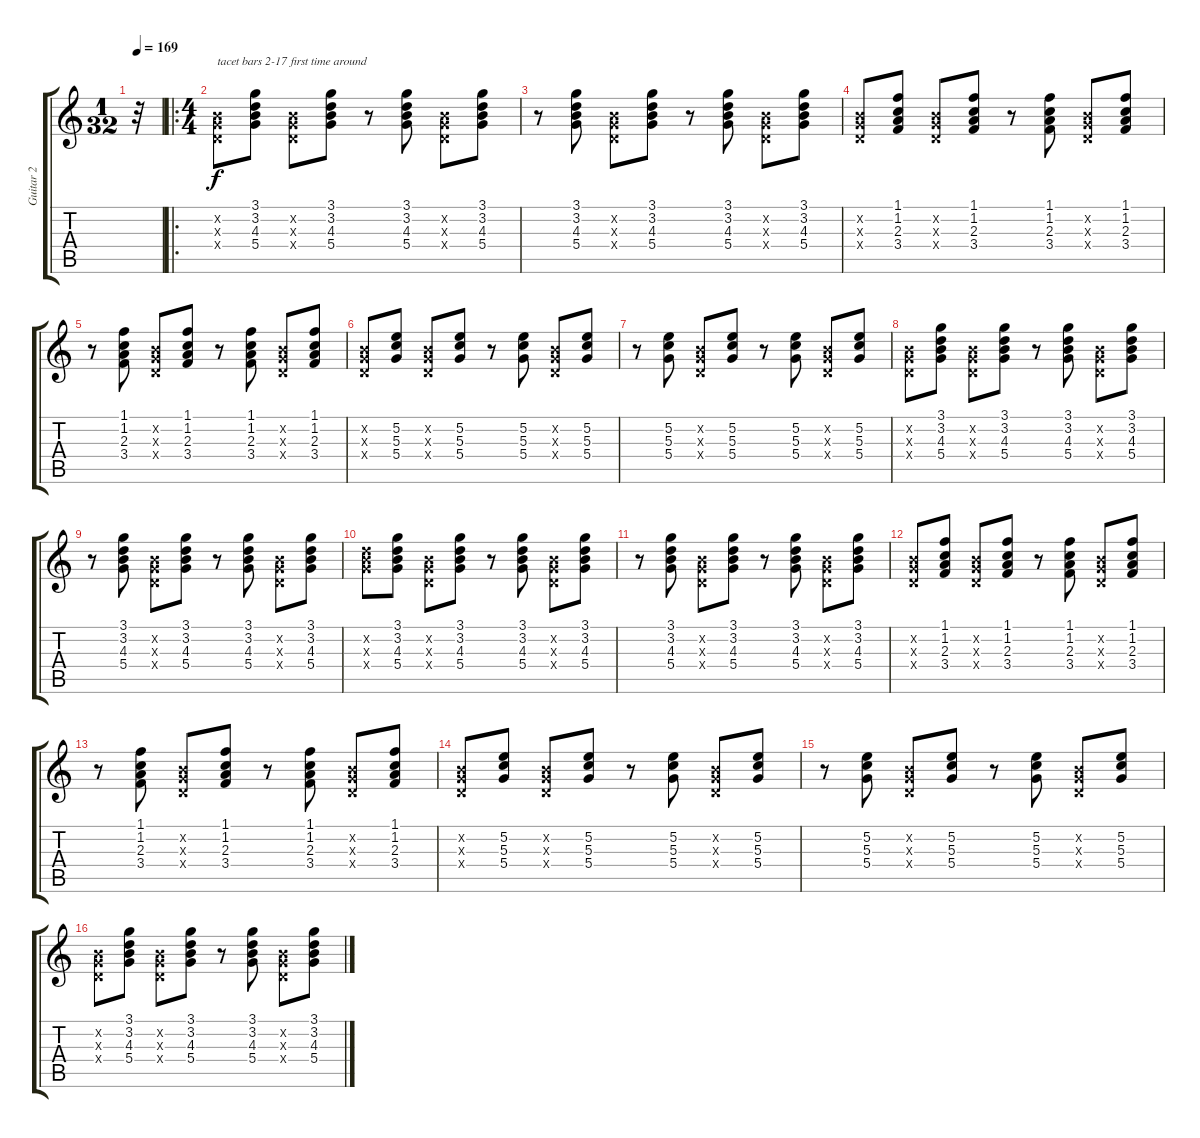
\track ("Guitar 2" "Guitar 2") {instrument overdrivenguitar}
\staff {score tabs}
\tuning (E4 B3 G3 D3 A2 E2) {hide}
\ts (1 32)
\tempo 169
\clef g2
\ks c
r.32{dy f volume 0 instrument overdrivenguitar} |
\ro
\ts (4 4)
(0.2{x} 0.3{x} 0.4{x}).8{txt "tacet bars 2-17 first time around" balance 13 instrument overdrivenguitar} (3.1 3.2 4.3 5.4).8 (0.2{x} 0.3{x} 0.4{x}).8 (3.1 3.2 4.3 5.4).8 r.8 (3.1 3.2 4.3 5.4).8 (0.2{x} 0.3{x} 0.4{x}).8 (3.1 3.2 4.3 5.4).8 |
r.8 (3.1 3.2 4.3 5.4).8 (0.2{x} 0.3{x} 0.4{x}).8 (3.1 3.2 4.3 5.4).8 r.8 (3.1 3.2 4.3 5.4).8 (0.2{x} 0.3{x} 0.4{x}).8 (3.1 3.2 4.3 5.4).8 |
(0.2{x} 0.3{x} 0.4{x}).8 (1.1 1.2 2.3 3.4).8 (0.2{x} 0.3{x} 0.4{x}).8 (1.1 1.2 2.3 3.4).8 r.8 (1.1 1.2 2.3 3.4).8 (0.2{x} 0.3{x} 0.4{x}).8 (1.1 1.2 2.3 3.4).8 |
r.8 (1.1 1.2 2.3 3.4).8 (0.2{x} 0.3{x} 0.4{x}).8 (1.1 1.2 2.3 3.4).8 r.8 (1.1 1.2 2.3 3.4).8 (0.2{x} 0.3{x} 0.4{x}).8 (1.1 1.2 2.3 3.4).8 |
(0.2{x} 0.3{x} 0.4{x}).8 (5.2 5.3 5.4).8 (0.2{x} 0.3{x} 0.4{x}).8 (5.2 5.3 5.4).8 r.8 (5.2 5.3 5.4).8 (0.2{x} 0.3{x} 0.4{x}).8 (5.2 5.3 5.4).8 |
r.8 (5.2 5.3 5.4).8 (0.2{x} 0.3{x} 0.4{x}).8 (5.2 5.3 5.4).8 r.8 (5.2 5.3 5.4).8 (0.2{x} 0.3{x} 0.4{x}).8 (5.2 5.3 5.4).8 |
(0.2{x} 0.3{x} 0.4{x}).8 (3.1 3.2 4.3 5.4).8 (0.2{x} 0.3{x} 0.4{x}).8 (3.1 3.2 4.3 5.4).8 r.8 (3.1 3.2 4.3 5.4).8 (0.2{x} 0.3{x} 0.4{x}).8 (3.1 3.2 4.3 5.4).8 |
r.8 (3.1 3.2 4.3 5.4).8 (0.2{x} 0.3{x} 0.4{x}).8 (3.1 3.2 4.3 5.4).8 r.8 (3.1 3.2 4.3 5.4).8 (0.2{x} 0.3{x} 0.4{x}).8 (3.1 3.2 4.3 5.4).8 |
(3.2{x} 4.3{x} 5.4{x}).8 (3.1 3.2 4.3 5.4).8 (0.2{x} 0.3{x} 0.4{x}).8 (3.1 3.2 4.3 5.4).8 r.8 (3.1 3.2 4.3 5.4).8 (0.2{x} 0.3{x} 0.4{x}).8 (3.1 3.2 4.3 5.4).8 |
r.8 (3.1 3.2 4.3 5.4).8 (0.2{x} 0.3{x} 0.4{x}).8 (3.1 3.2 4.3 5.4).8 r.8 (3.1 3.2 4.3 5.4).8 (0.2{x} 0.3{x} 0.4{x}).8 (3.1 3.2 4.3 5.4).8 |
(0.2{x} 0.3{x} 0.4{x}).8 (1.1 1.2 2.3 3.4).8 (0.2{x} 0.3{x} 0.4{x}).8 (1.1 1.2 2.3 3.4).8 r.8 (1.1 1.2 2.3 3.4).8 (0.2{x} 0.3{x} 0.4{x}).8 (1.1 1.2 2.3 3.4).8 |
r.8 (1.1 1.2 2.3 3.4).8 (0.2{x} 0.3{x} 0.4{x}).8 (1.1 1.2 2.3 3.4).8 r.8 (1.1 1.2 2.3 3.4).8 (0.2{x} 0.3{x} 0.4{x}).8 (1.1 1.2 2.3 3.4).8 |
(0.2{x} 0.3{x} 0.4{x}).8 (5.2 5.3 5.4).8 (0.2{x} 0.3{x} 0.4{x}).8 (5.2 5.3 5.4).8 r.8 (5.2 5.3 5.4).8 (0.2{x} 0.3{x} 0.4{x}).8 (5.2 5.3 5.4).8 |
r.8 (5.2 5.3 5.4).8 (0.2{x} 0.3{x} 0.4{x}).8 (5.2 5.3 5.4).8 r.8 (5.2 5.3 5.4).8 (0.2{x} 0.3{x} 0.4{x}).8 (5.2 5.3 5.4).8 |
(0.2{x} 0.3{x} 0.4{x}).8 (3.1 3.2 4.3 5.4).8 (0.2{x} 0.3{x} 0.4{x}).8 (3.1 3.2 4.3 5.4).8 r.8 (3.1 3.2 4.3 5.4).8 (0.2{x} 0.3{x} 0.4{x}).8 (3.1 3.2 4.3 5.4).8
